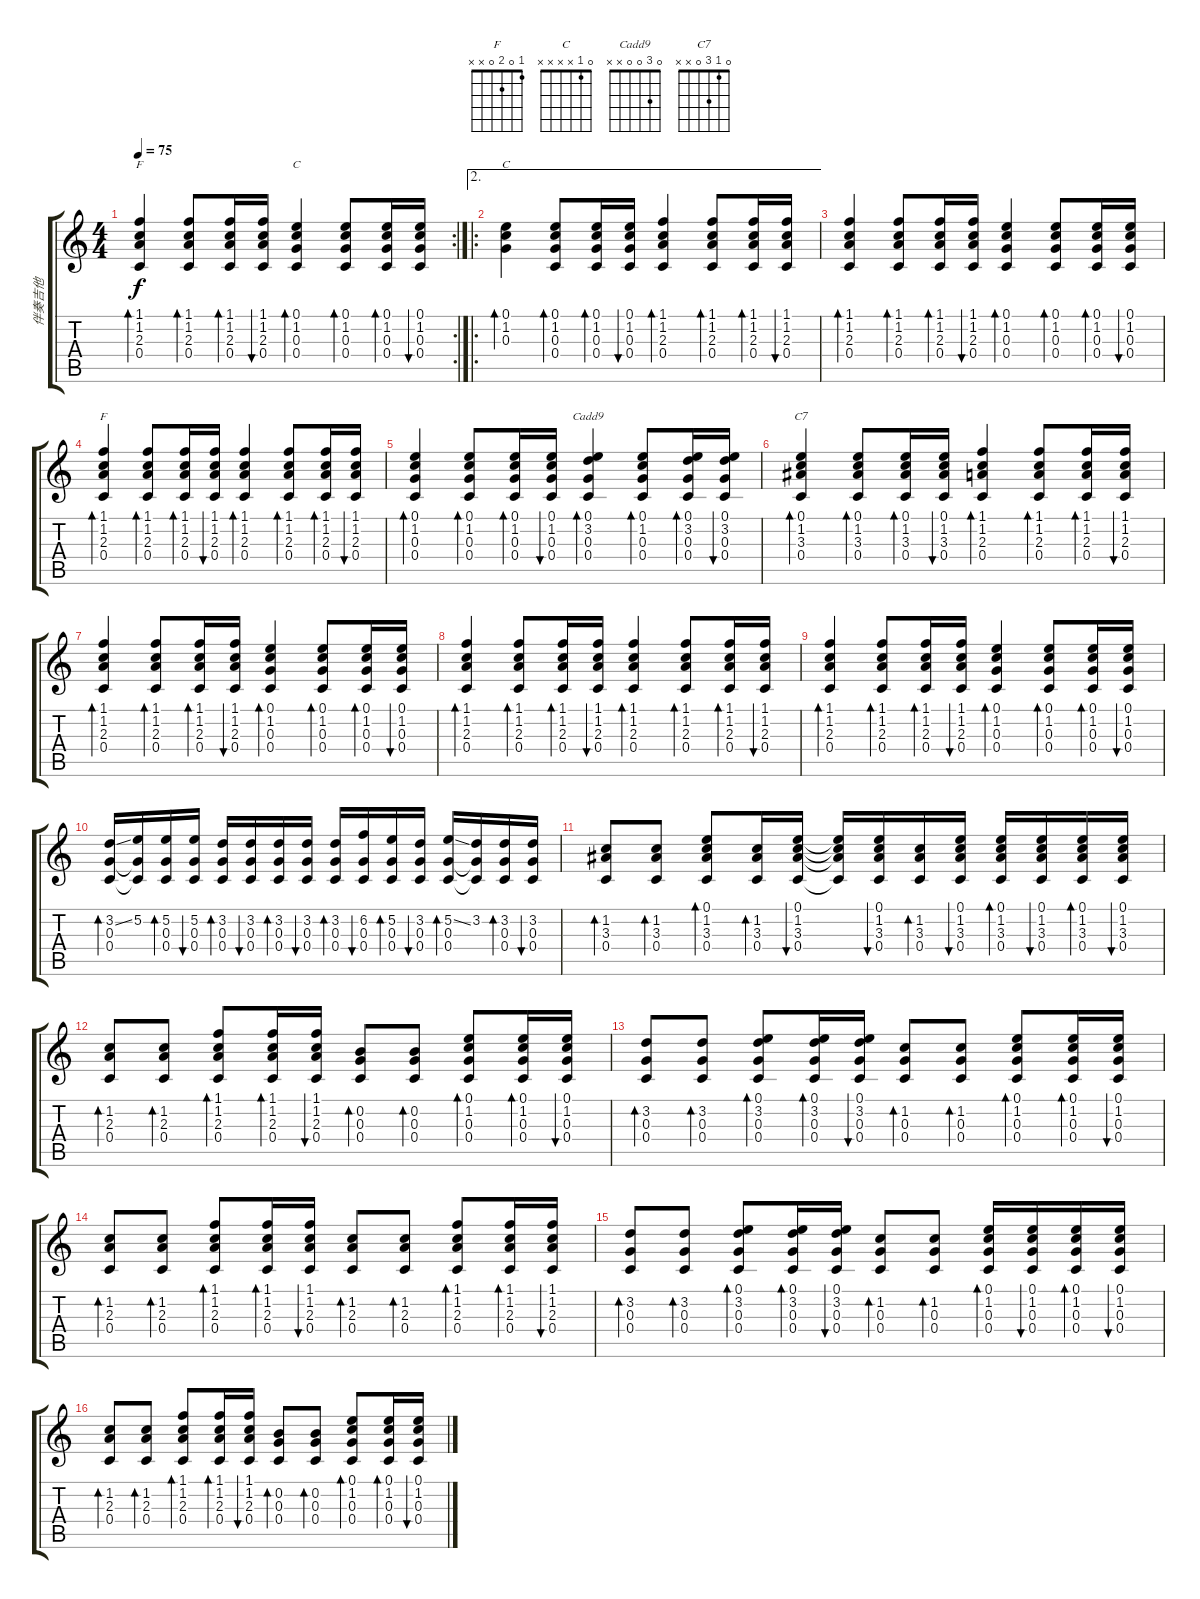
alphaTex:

\track ("伴奏吉他" "伴奏吉他") {instrument acousticguitarsteel}
\staff {score tabs}
\tuning (E4 B3 G3 C3 G2 E2) {hide}
\chord ("F" 1 1 2 0 x x)
\chord ("C" 0 1 0 0 x x)
\chord ("C" 0 1 x x x x)
\chord ("F" 1 0 2 0 x x)
\chord ("Cadd9" 0 3 0 0 x x)
\chord ("C7" 0 1 3 0 x x)
\rc 2
\ts (4 4)
\tempo 75
\clef g2
\ks c
(1.1 1.2 2.3 0.4).4{bd 30 ch "F" dy f} (1.1 1.2 2.3 0.4).8{bd 30} (1.1 1.2 2.3 0.4).16{bd 30} (1.1 1.2 2.3 0.4).16{bu 30} (0.1 1.2 0.3 0.4).4{bd 30 ch "C"} (0.1 1.2 0.3 0.4).8{bd 30} (0.1 1.2 0.3 0.4).16{bd 30} (0.1 1.2 0.3 0.4).16{bu 30} |
\ae 2
\ro
(0.1 1.2 0.3).4{bd 30 ch "C"} (0.1 1.2 0.3 0.4).8{bd 30} (0.1 1.2 0.3 0.4).16{bd 30} (0.1 1.2 0.3 0.4).16{bu 30} (1.1 1.2 2.3 0.4).4{bd 30} (1.1 1.2 2.3 0.4).8{bd 30} (1.1 1.2 2.3 0.4).16{bd 30} (1.1 1.2 2.3 0.4).16{bu 30} |
(1.1 1.2 2.3 0.4).4{bd 30} (1.1 1.2 2.3 0.4).8{bd 30} (1.1 1.2 2.3 0.4).16{bd 30} (1.1 1.2 2.3 0.4).16{bu 30} (0.1 1.2 0.3 0.4).4{bd 30} (0.1 1.2 0.3 0.4).8{bd 30} (0.1 1.2 0.3 0.4).16{bd 30} (0.1 1.2 0.3 0.4).16{bu 30} |
(1.1 1.2 2.3 0.4).4{bd 30 ch "F"} (1.1 1.2 2.3 0.4).8{bd 30} (1.1 1.2 2.3 0.4).16{bd 30} (1.1 1.2 2.3 0.4).16{bu 30} (1.1 1.2 2.3 0.4).4{bd 30} (1.1 1.2 2.3 0.4).8{bd 30} (1.1 1.2 2.3 0.4).16{bd 30} (1.1 1.2 2.3 0.4).16{bu 30} |
(0.1 1.2 0.3 0.4).4{bd 30} (0.1 1.2 0.3 0.4).8{bd 30} (0.1 1.2 0.3 0.4).16{bd 30} (0.1 1.2 0.3 0.4).16{bu 30} (0.1 3.2 0.3 0.4).4{bd 30 ch "Cadd9"} (0.1 1.2 0.3 0.4).8{bd 30} (0.1 3.2 0.3 0.4).16{bd 30} (0.1 3.2 0.3 0.4).16{bu 30} |
(0.1 1.2 3.3 0.4).4{bd 30 ch "C7"} (0.1 1.2 3.3 0.4).8{bd 30} (0.1 1.2 3.3 0.4).16{bd 30} (0.1 1.2 3.3 0.4).16{bu 30} (1.1 1.2 2.3 0.4).4{bd 30} (1.1 1.2 2.3 0.4).8{bd 30} (1.1 1.2 2.3 0.4).16{bd 30} (1.1 1.2 2.3 0.4).16{bu 30} |
(1.1 1.2 2.3 0.4).4{bd 30} (1.1 1.2 2.3 0.4).8{bd 30} (1.1 1.2 2.3 0.4).16{bd 30} (1.1 1.2 2.3 0.4).16{bu 30} (0.1 1.2 0.3 0.4).4{bd 30} (0.1 1.2 0.3 0.4).8{bd 30} (0.1 1.2 0.3 0.4).16{bd 30} (0.1 1.2 0.3 0.4).16{bu 30} |
(1.1 1.2 2.3 0.4).4{bd 30} (1.1 1.2 2.3 0.4).8{bd 30} (1.1 1.2 2.3 0.4).16{bd 30} (1.1 1.2 2.3 0.4).16{bu 30} (1.1 1.2 2.3 0.4).4{bd 30} (1.1 1.2 2.3 0.4).8{bd 30} (1.1 1.2 2.3 0.4).16{bd 30} (1.1 1.2 2.3 0.4).16{bu 30} |
(1.1 1.2 2.3 0.4).4{bd 30} (1.1 1.2 2.3 0.4).8{bd 30} (1.1 1.2 2.3 0.4).16{bd 30} (1.1 1.2 2.3 0.4).16{bu 30} (0.1 1.2 0.3 0.4).4{bd 30} (0.1 1.2 0.3 0.4).8{bd 30} (0.1 1.2 0.3 0.4).16{bd 30} (0.1 1.2 0.3 0.4).16{bu 30} |
(3.2{ss} 0.3 0.4).16{bd 30} (5.2 0.3{t} 0.4{t}).16 (5.2 0.3 0.4).16{bd 30} (5.2 0.3 0.4).16{bu 30} (3.2 0.3 0.4).16{bd 30} (3.2 0.3 0.4).16{bu 30} (3.2 0.3 0.4).16{bd 30} (3.2 0.3 0.4).16{bu 30} (3.2 0.3 0.4).16{bd 30} (6.2 0.3 0.4).16{bu 30} (5.2 0.3 0.4).16{bd 30} (3.2 0.3 0.4).16{bu 30} (5.2{ss} 0.3 0.4).16{bd 30} (3.2 0.3{t} 0.4{t}).16 (3.2 0.3 0.4).16{bd 30} (3.2 0.3 0.4).16{bu 30} |
(1.2 3.3 0.4).8{bd 30} (1.2 3.3 0.4).8{bd 30} (0.1 1.2 3.3 0.4).8{bd 30} (1.2 3.3 0.4).16{bd 30} (0.1 1.2 3.3 0.4).16{bu 30} (0.1{t} 1.2{t} 3.3{t} 0.4{t}).16 (0.1 1.2 3.3 0.4).16{bu 30} (1.2 3.3 0.4).16{bd 30} (0.1 1.2 3.3 0.4).16{bu 30} (0.1 1.2 3.3 0.4).16{bd 30} (0.1 1.2 3.3 0.4).16{bu 30} (0.1 1.2 3.3 0.4).16{bd 30} (0.1 1.2 3.3 0.4).16{bu 30} |
(1.2 2.3 0.4).8{bd 30} (1.2 2.3 0.4).8{bd 30} (1.1 1.2 2.3 0.4).8{bd 30} (1.1 1.2 2.3 0.4).16{bd 30} (1.1 1.2 2.3 0.4).16{bu 30} (0.2 0.3 0.4).8{bd 30} (0.2 0.3 0.4).8{bd 30} (0.1 1.2 0.3 0.4).8{bd 30} (0.1 1.2 0.3 0.4).16{bd 30} (0.1 1.2 0.3 0.4).16{bu 30} |
(3.2 0.3 0.4).8{bd 30} (3.2 0.3 0.4).8{bd 30} (0.1 3.2 0.3 0.4).8{bd 30} (0.1 3.2 0.3 0.4).16{bd 30} (0.1 3.2 0.3 0.4).16{bu 30} (1.2 0.3 0.4).8{bd 30} (1.2 0.3 0.4).8{bd 30} (0.1 1.2 0.3 0.4).8{bd 30} (0.1 1.2 0.3 0.4).16{bd 30} (0.1 1.2 0.3 0.4).16{bu 30} |
(1.2 2.3 0.4).8{bd 30} (1.2 2.3 0.4).8{bd 30} (1.1 1.2 2.3 0.4).8{bd 30} (1.1 1.2 2.3 0.4).16{bd 30} (1.1 1.2 2.3 0.4).16{bu 30} (1.2 2.3 0.4).8{bd 30} (1.2 2.3 0.4).8{bd 30} (1.1 1.2 2.3 0.4).8{bd 30} (1.1 1.2 2.3 0.4).16{bd 30} (1.1 1.2 2.3 0.4).16{bu 30} |
(3.2 0.3 0.4).8{bd 30} (3.2 0.3 0.4).8{bd 30} (0.1 3.2 0.3 0.4).8{bd 30} (0.1 3.2 0.3 0.4).16{bd 30} (0.1 3.2 0.3 0.4).16{bu 30} (1.2 0.3 0.4).8{bd 30} (1.2 0.3 0.4).8{bd 30} (0.1 1.2 0.3 0.4).16{bd 30} (0.1 1.2 0.3 0.4).16{bu 30} (0.1 1.2 0.3 0.4).16{bd 30} (0.1 1.2 0.3 0.4).16{bu 30} |
(1.2 2.3 0.4).8{bd 30} (1.2 2.3 0.4).8{bd 30} (1.1 1.2 2.3 0.4).8{bd 30} (1.1 1.2 2.3 0.4).16{bd 30} (1.1 1.2 2.3 0.4).16{bu 30} (0.2 0.3 0.4).8{bd 30} (0.2 0.3 0.4).8{bd 30} (0.1 1.2 0.3 0.4).8{bd 30} (0.1 1.2 0.3 0.4).16{bd 30} (0.1 1.2 0.3 0.4).16{bu 30}
